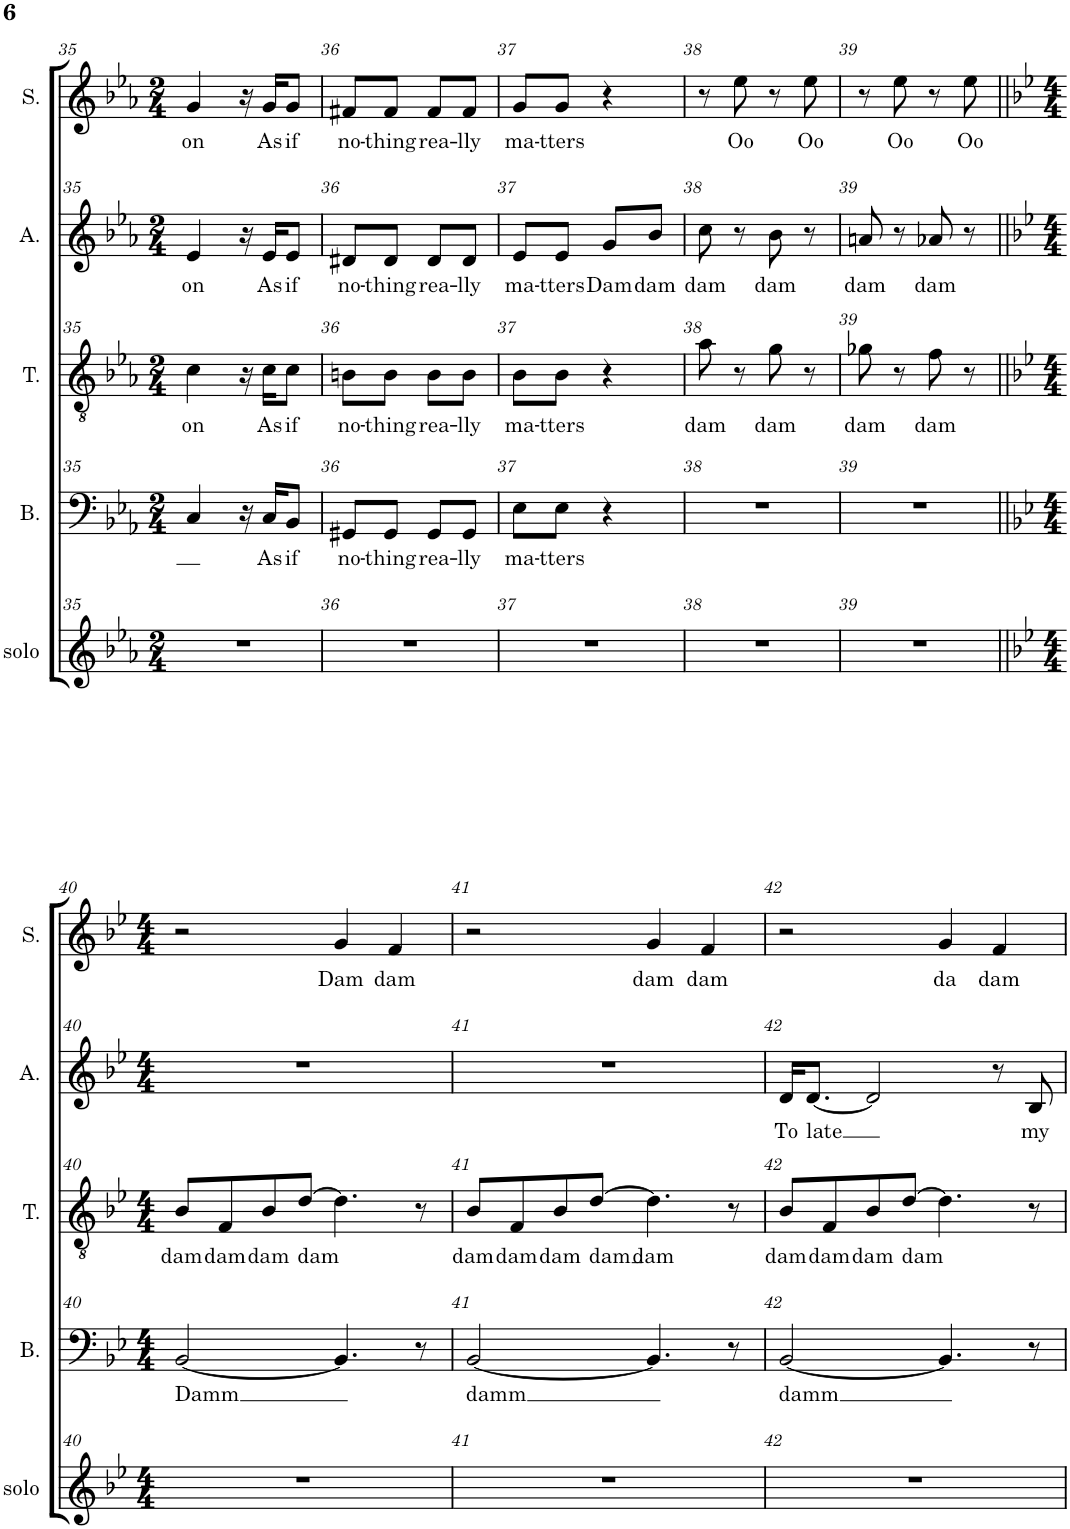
**kern	**kern	**text	**kern	**text	**kern	**text	**kern	**text
*part5	*part4	*part4	*part3	*part3	*part2	*part2	*part1	*part1
*staff5	*staff4	*staff4	*staff3	*staff3	*staff2	*staff2	*staff1	*staff1
*I"solo	*I"Bass	*	*I"Tenor	*	*I"Alto	*	*I"Soprano	*
*I'solo	*I'B.	*	*I'T.	*	*I'A.	*	*I'S.	*
!!LO:PB:g=z
*clefG2	*clefF4	*	*clefGv2	*	*clefG2	*	*clefG2	*
*k[b-e-a-]	*k[b-e-a-]	*	*k[b-e-a-]	*	*k[b-e-a-]	*	*k[b-e-a-]	*
*M2/4	*M2/4	*	*M2/4	*	*M2/4	*	*M2/4	*
=35	=35	=35	=35	=35	=35	=35	=35	=35
!	!	!	!	!LO:LY:b	!	!LO:LY:b	!	!LO:LY:b
2r	4C/	.	4c\	on	4e-/	on	4g/	on
.	16r	.	16r	.	16r	.	16r	.
!	!	!LO:LY:b	!	!LO:LY:b	!	!LO:LY:b	!	!LO:LY:b
.	16C/KL	As	16c\KL	As	16e-/KL	As	16g/KL	As
!	!	!LO:LY:b	!	!LO:LY:b	!	!LO:LY:b	!	!LO:LY:b
.	8BB-/J	if	8c\J	if	8e-/J	if	8g/J	if
=36	=36	=36	=36	=36	=36	=36	=36	=36
!	!	!LO:LY:b	!	!LO:LY:b	!	!LO:LY:b	!	!LO:LY:b
2r	8GG#X/L	no-	8Bn\L	no-	8d#X/L	no-	8f#X/L	no-
!	!	!LO:LY:b	!	!LO:LY:b	!	!LO:LY:b	!	!LO:LY:b
.	8GG#/J	-thing	8B\J	-thing	8d#/J	-thing	8f#/J	-thing
!	!	!LO:LY:b	!	!LO:LY:b	!	!LO:LY:b	!	!LO:LY:b
.	8GG#/L	rea-	8B\L	rea-	8d#/L	rea-	8f#/L	rea-
!	!	!LO:LY:b	!	!LO:LY:b	!	!LO:LY:b	!	!LO:LY:b
.	8GG#/J	-lly	8B\J	-lly	8d#/J	-lly	8f#/J	-lly
=37	=37	=37	=37	=37	=37	=37	=37	=37
!	!	!LO:LY:b	!	!LO:LY:b	!	!LO:LY:b	!	!LO:LY:b
2r	8E-\L	ma-	8B-\L	ma-	8e-/L	ma-	8g/L	ma-
!	!	!LO:LY:b	!	!LO:LY:b	!	!LO:LY:b	!	!LO:LY:b
.	8E-\J	-tters	8B-\J	-tters	8e-/J	-tters	8g/J	-tters
!	!	!	!	!	!	!LO:LY:b	!	!
.	4r	.	4r	.	8g/L	Dam	4r	.
!	!	!	!	!	!	!LO:LY:b	!	!
.	.	.	.	.	8b-/J	dam	.	.
=38	=38	=38	=38	=38	=38	=38	=38	=38
!	!	!	!	!LO:LY:b	!	!LO:LY:b	!	!
2r	2r	.	8a-\	dam	8cc\	dam	8r	.
!	!	!	!	!	!	!	!	!LO:LY:b
.	.	.	8r	.	8r	.	8ee-\	Oo
!	!	!	!	!LO:LY:b	!	!LO:LY:b	!	!
.	.	.	8g\	dam	8b-\	dam	8r	.
!	!	!	!	!	!	!	!	!LO:LY:b
.	.	.	8r	.	8r	.	8ee-\	Oo
=39	=39	=39	=39	=39	=39	=39	=39	=39
!	!	!	!	!LO:LY:b	!	!LO:LY:b	!	!
2r	2r	.	8g-X\	dam	8an/	dam	8r	.
!	!	!	!	!	!	!	!	!LO:LY:b
.	.	.	8r	.	8r	.	8ee-\	Oo
!	!	!	!	!LO:LY:b	!	!LO:LY:b	!	!
.	.	.	8f\	dam	8a-X/	dam	8r	.
!	!	!	!	!	!	!	!	!LO:LY:b
.	.	.	8r	.	8r	.	8ee-\	Oo
!!LO:LB:g=z
=40||	=40||	=40||	=40||	=40||	=40||	=40||	=40||	=40||
*k[b-e-]	*k[b-e-]	*	*k[b-e-]	*	*k[b-e-]	*	*k[b-e-]	*
*M4/4	*M4/4	*	*M4/4	*	*M4/4	*	*M4/4	*
!	!	!LO:LY:b	!	!LO:LY:b	!	!	!	!
1r	[2BB-/	Damm	8B-/L	dam	1r	.	2r	.
!	!	!	!	!LO:LY:b	!	!	!	!
.	.	.	8F/	dam	.	.	.	.
!	!	!	!	!LO:LY:b	!	!	!	!
.	.	.	8B-/	dam	.	.	.	.
!	!	!	!	!LO:LY:b	!	!	!	!
.	.	.	[8d/J	dam	.	.	.	.
!	!	!	!	!	!	!	!	!LO:LY:b
.	4.BB-/]	.	4.d\]	.	.	.	4g/	Dam
!	!	!	!	!	!	!	!	!LO:LY:b
.	.	.	.	.	.	.	4f/	dam
.	8r	.	8r	.	.	.	.	.
=41	=41	=41	=41	=41	=41	=41	=41	=41
!	!	!LO:LY:b	!	!LO:LY:b	!	!	!	!
1r	[2BB-/	damm	8B-/L	dam	1r	.	2r	.
!	!	!	!	!LO:LY:b	!	!	!	!
.	.	.	8F/	dam	.	.	.	.
!	!	!	!	!LO:LY:b	!	!	!	!
.	.	.	8B-/	dam	.	.	.	.
!	!	!	!	!LO:LY:b	!	!	!	!
.	.	.	[8d/J	dam	.	.	.	.
!	!	!	!	!LO:LY:b	!	!	!	!LO:LY:b
.	4.BB-/]	.	4.d\]	dam	.	.	4g/	dam
!	!	!	!	!	!	!	!	!LO:LY:b
.	.	.	.	.	.	.	4f/	dam
.	8r	.	8r	.	.	.	.	.
=42	=42	=42	=42	=42	=42	=42	=42	=42
!	!	!LO:LY:b	!	!LO:LY:b	!	!LO:LY:b	!	!
1r	[2BB-/	damm	8B-/L	dam	16d/KL	To	2r	.
!	!	!	!	!	!	!LO:LY:b	!	!
.	.	.	.	.	[8.d/J	late	.	.
!	!	!	!	!LO:LY:b	!	!	!	!
.	.	.	8F/	dam	.	.	.	.
!	!	!	!	!LO:LY:b	!	!	!	!
.	.	.	8B-/	dam	2d/]	.	.	.
!	!	!	!	!LO:LY:b	!	!	!	!
.	.	.	[8d/J	dam	.	.	.	.
!	!	!	!	!	!	!	!	!LO:LY:b
.	4.BB-/]	.	4.d\]	.	.	.	4g/	da
!	!	!	!	!	!	!	!	!LO:LY:b
.	.	.	.	.	8r	.	4f/	dam
!	!	!	!	!	!	!LO:LY:b	!	!
.	8r	.	8r	.	8B-/	my	.	.
=	=	=	=	=	=	=	=	=
*-	*-	*-	*-	*-	*-	*-	*-	*-
